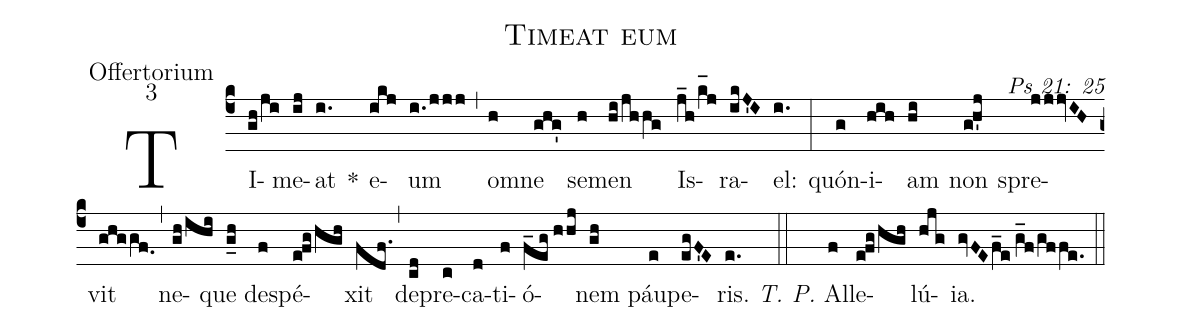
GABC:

name: Timeat eum;
office-part: Offertorium;
mode: 3;
commentary: Ps 21: 25;
%%
(c4) TI(gh/ji)me(ij)at(i.) *() e(ikj)um(i./jjj) (,) om(h)ne(ghg') se(h)men(hi/jhhg) Is(j_h/k_[hl:1]j)ra(ikJ'I)el:(i.) (:)
quón(g)i(hih)am(hi) non(gh'j) spre(jjjvIH)vit(ghggf.0) (,) ne(gh/ihi)que(g_h) de(f)spé(efghgh)xit(fdf.) (,) de(cd)pre(c)ca(d)ti(f)ó(f_eg//hhj)nem(gh) páu(e)pe(egF'E)ris.(e.) (::)
<i>T. P.</i> Al(f)le(efghgh)lú(hjg)ia.(gvFEf_e//g_f/gffe.) (::)
